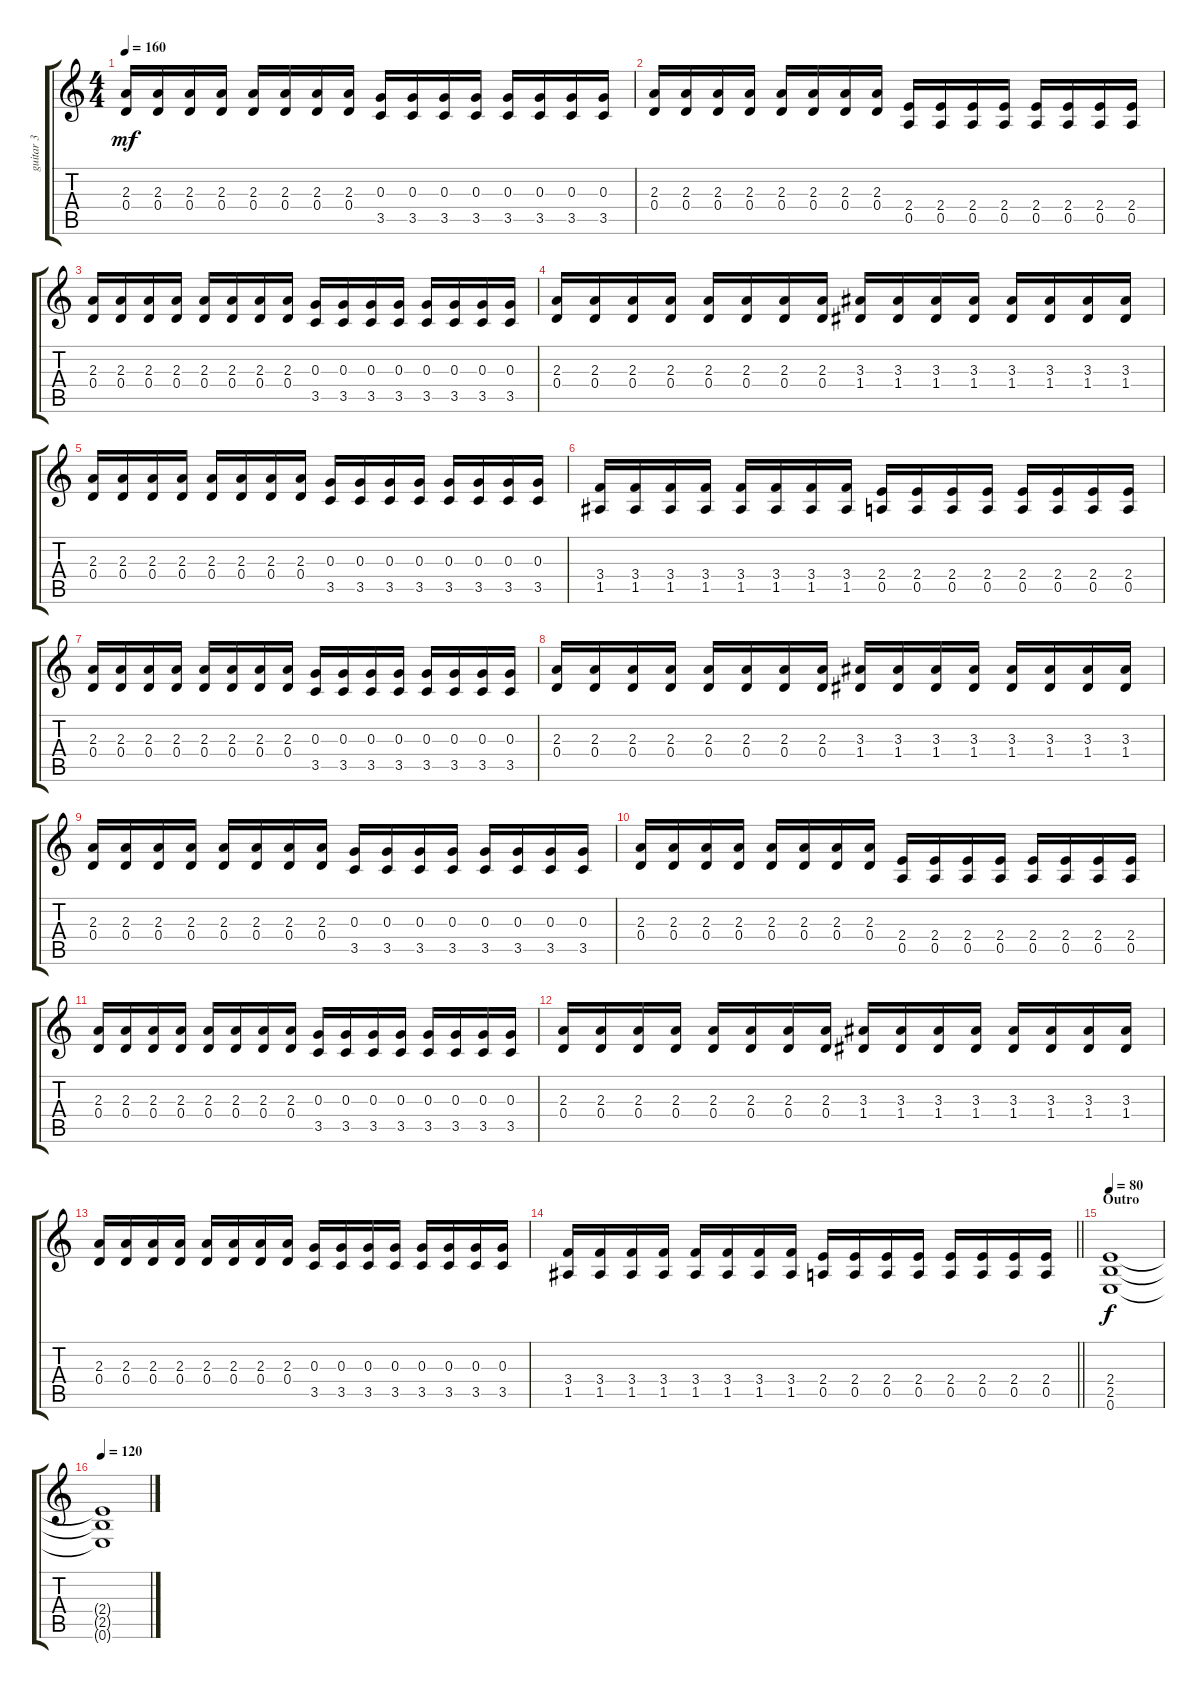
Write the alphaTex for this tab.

\track ("guitar 3" "guitar 3") {instrument distortionguitar}
\staff {score tabs}
\tuning (E4 B3 G3 D3 A2 E2) {hide}
\ts (4 4)
\tempo 160
\clef g2
\ks c
(2.3 0.4).16{dy mf} (2.3 0.4).16 (2.3 0.4).16 (2.3 0.4).16 (2.3 0.4).16 (2.3 0.4).16 (2.3 0.4).16 (2.3 0.4).16 (0.3 3.5).16 (0.3 3.5).16 (0.3 3.5).16 (0.3 3.5).16 (0.3 3.5).16 (0.3 3.5).16 (0.3 3.5).16 (0.3 3.5).16 |
(2.3 0.4).16 (2.3 0.4).16 (2.3 0.4).16 (2.3 0.4).16 (2.3 0.4).16 (2.3 0.4).16 (2.3 0.4).16 (2.3 0.4).16 (2.4 0.5).16 (2.4 0.5).16 (2.4 0.5).16 (2.4 0.5).16 (2.4 0.5).16 (2.4 0.5).16 (2.4 0.5).16 (2.4 0.5).16 |
(2.3 0.4).16 (2.3 0.4).16 (2.3 0.4).16 (2.3 0.4).16 (2.3 0.4).16 (2.3 0.4).16 (2.3 0.4).16 (2.3 0.4).16 (0.3 3.5).16 (0.3 3.5).16 (0.3 3.5).16 (0.3 3.5).16 (0.3 3.5).16 (0.3 3.5).16 (0.3 3.5).16 (0.3 3.5).16 |
(2.3 0.4).16 (2.3 0.4).16 (2.3 0.4).16 (2.3 0.4).16 (2.3 0.4).16 (2.3 0.4).16 (2.3 0.4).16 (2.3 0.4).16 (3.3 1.4).16 (3.3 1.4).16 (3.3 1.4).16 (3.3 1.4).16 (3.3 1.4).16 (3.3 1.4).16 (3.3 1.4).16 (3.3 1.4).16 |
(2.3 0.4).16 (2.3 0.4).16 (2.3 0.4).16 (2.3 0.4).16 (2.3 0.4).16 (2.3 0.4).16 (2.3 0.4).16 (2.3 0.4).16 (0.3 3.5).16 (0.3 3.5).16 (0.3 3.5).16 (0.3 3.5).16 (0.3 3.5).16 (0.3 3.5).16 (0.3 3.5).16 (0.3 3.5).16 |
(3.4 1.5).16 (3.4 1.5).16 (3.4 1.5).16 (3.4 1.5).16 (3.4 1.5).16 (3.4 1.5).16 (3.4 1.5).16 (3.4 1.5).16 (2.4 0.5).16 (2.4 0.5).16 (2.4 0.5).16 (2.4 0.5).16 (2.4 0.5).16 (2.4 0.5).16 (2.4 0.5).16 (2.4 0.5).16 |
(2.3 0.4).16 (2.3 0.4).16 (2.3 0.4).16 (2.3 0.4).16 (2.3 0.4).16 (2.3 0.4).16 (2.3 0.4).16 (2.3 0.4).16 (0.3 3.5).16 (0.3 3.5).16 (0.3 3.5).16 (0.3 3.5).16 (0.3 3.5).16 (0.3 3.5).16 (0.3 3.5).16 (0.3 3.5).16 |
(2.3 0.4).16 (2.3 0.4).16 (2.3 0.4).16 (2.3 0.4).16 (2.3 0.4).16 (2.3 0.4).16 (2.3 0.4).16 (2.3 0.4).16 (3.3 1.4).16 (3.3 1.4).16 (3.3 1.4).16 (3.3 1.4).16 (3.3 1.4).16 (3.3 1.4).16 (3.3 1.4).16 (3.3 1.4).16 |
(2.3 0.4).16 (2.3 0.4).16 (2.3 0.4).16 (2.3 0.4).16 (2.3 0.4).16 (2.3 0.4).16 (2.3 0.4).16 (2.3 0.4).16 (0.3 3.5).16 (0.3 3.5).16 (0.3 3.5).16 (0.3 3.5).16 (0.3 3.5).16 (0.3 3.5).16 (0.3 3.5).16 (0.3 3.5).16 |
(2.3 0.4).16 (2.3 0.4).16 (2.3 0.4).16 (2.3 0.4).16 (2.3 0.4).16 (2.3 0.4).16 (2.3 0.4).16 (2.3 0.4).16 (2.4 0.5).16 (2.4 0.5).16 (2.4 0.5).16 (2.4 0.5).16 (2.4 0.5).16 (2.4 0.5).16 (2.4 0.5).16 (2.4 0.5).16 |
(2.3 0.4).16 (2.3 0.4).16 (2.3 0.4).16 (2.3 0.4).16 (2.3 0.4).16 (2.3 0.4).16 (2.3 0.4).16 (2.3 0.4).16 (0.3 3.5).16 (0.3 3.5).16 (0.3 3.5).16 (0.3 3.5).16 (0.3 3.5).16 (0.3 3.5).16 (0.3 3.5).16 (0.3 3.5).16 |
(2.3 0.4).16 (2.3 0.4).16 (2.3 0.4).16 (2.3 0.4).16 (2.3 0.4).16 (2.3 0.4).16 (2.3 0.4).16 (2.3 0.4).16 (3.3 1.4).16 (3.3 1.4).16 (3.3 1.4).16 (3.3 1.4).16 (3.3 1.4).16 (3.3 1.4).16 (3.3 1.4).16 (3.3 1.4).16 |
(2.3 0.4).16 (2.3 0.4).16 (2.3 0.4).16 (2.3 0.4).16 (2.3 0.4).16 (2.3 0.4).16 (2.3 0.4).16 (2.3 0.4).16 (0.3 3.5).16 (0.3 3.5).16 (0.3 3.5).16 (0.3 3.5).16 (0.3 3.5).16 (0.3 3.5).16 (0.3 3.5).16 (0.3 3.5).16 |
\barLineRight lightlight
(3.4 1.5).16 (3.4 1.5).16 (3.4 1.5).16 (3.4 1.5).16 (3.4 1.5).16 (3.4 1.5).16 (3.4 1.5).16 (3.4 1.5).16 (2.4 0.5).16 (2.4 0.5).16 (2.4 0.5).16 (2.4 0.5).16 (2.4 0.5).16 (2.4 0.5).16 (2.4 0.5).16 (2.4 0.5).16 |
\section ("" "Outro")
\tempo 80
(2.4 2.5 0.6).1{dy f} |
\tempo 120
(2.4{t} 2.5{t} 0.6{t}).1
